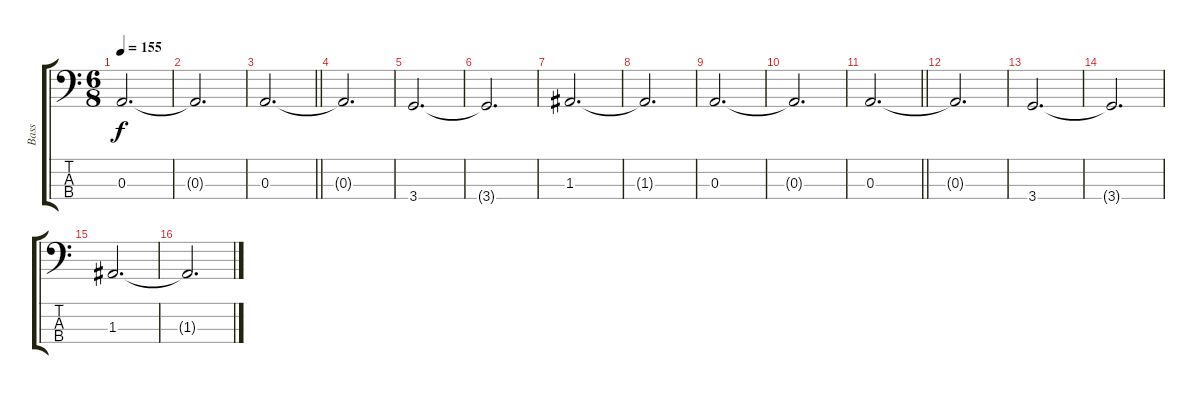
\track ("Bass" "Bass") {instrument electricbassfinger}
\staff {score tabs}
\tuning (G2 D2 A1 E1) {hide}
\ts (6 8)
\tempo 155
\clef f4
\ks c
0.3.2{d dy f} |
0.3{t}.2{d} |
\barLineRight lightlight
0.3.2{d} |
0.3{t}.2{d} |
3.4.2{d} |
3.4{t}.2{d} |
1.3.2{d} |
1.3{t}.2{d} |
0.3.2{d} |
0.3{t}.2{d} |
\barLineRight lightlight
0.3.2{d} |
0.3{t}.2{d} |
3.4.2{d} |
3.4{t}.2{d} |
1.3.2{d} |
1.3{t}.2{d}
